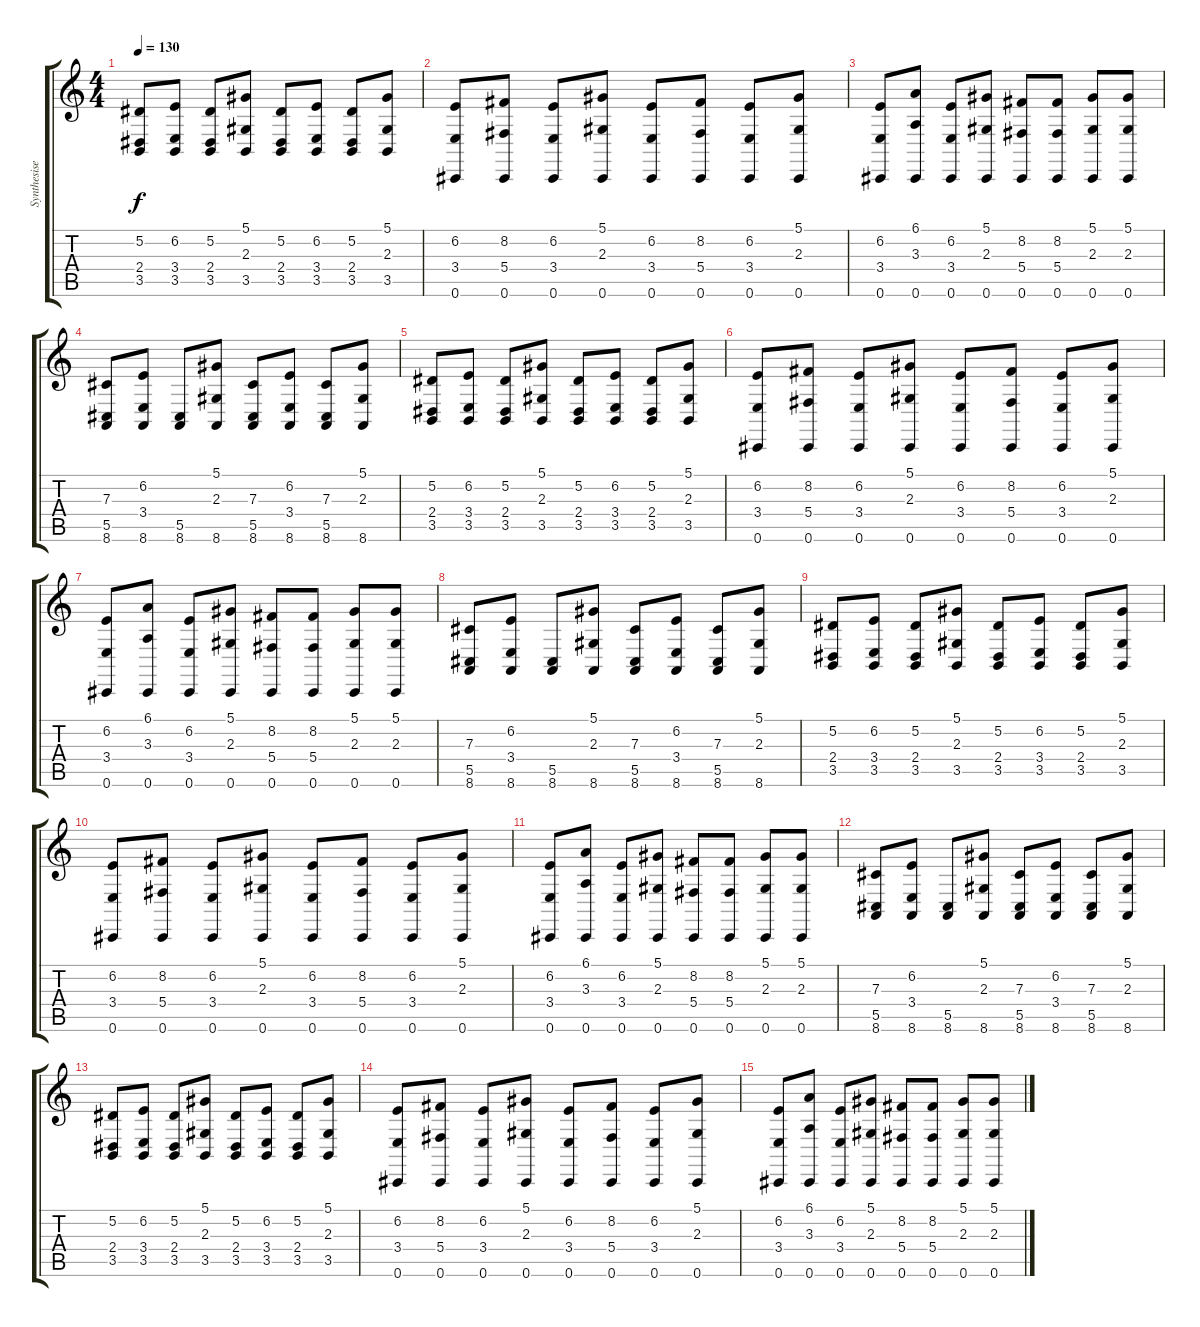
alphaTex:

\track ("Synthesiser Two" "Synthesise") {instrument lead2sawtooth}
\staff {score tabs}
\tuning (Eb4 Bb3 Gb3 Db3 Ab2 Db2) {hide}
\ts (4 4)
\tempo 130
\clef g2
\ks c
(5.2 2.4 3.5).8{dy f} (6.2 3.4 3.5).8 (5.2 2.4 3.5).8 (5.1 2.3 3.5).8 (5.2 2.4 3.5).8 (6.2 3.4 3.5).8 (5.2 2.4 3.5).8 (5.1 2.3 3.5).8 |
(6.2 3.4 0.6).8 (8.2 5.4 0.6).8 (6.2 3.4 0.6).8 (5.1 2.3 0.6).8 (6.2 3.4 0.6).8 (8.2 5.4 0.6).8 (6.2 3.4 0.6).8 (5.1 2.3 0.6).8 |
(6.2 3.4 0.6).8 (6.1 3.3 0.6).8 (6.2 3.4 0.6).8 (5.1 2.3 0.6).8 (8.2 5.4 0.6).8 (8.2 5.4 0.6).8 (5.1 2.3 0.6).8 (5.1 2.3 0.6).8 |
(7.3 5.5 8.6).8{volume 16} (6.2 3.4 8.6).8 (5.5 8.6).8 (5.1 2.3 8.6).8 (7.3 5.5 8.6).8 (6.2 3.4 8.6).8 (7.3 5.5 8.6).8 (5.1 2.3 8.6).8 |
(5.2 2.4 3.5).8 (6.2 3.4 3.5).8 (5.2 2.4 3.5).8 (5.1 2.3 3.5).8 (5.2 2.4 3.5).8 (6.2 3.4 3.5).8 (5.2 2.4 3.5).8 (5.1 2.3 3.5).8 |
(6.2 3.4 0.6).8 (8.2 5.4 0.6).8 (6.2 3.4 0.6).8 (5.1 2.3 0.6).8 (6.2 3.4 0.6).8 (8.2 5.4 0.6).8 (6.2 3.4 0.6).8 (5.1 2.3 0.6).8 |
(6.2 3.4 0.6).8 (6.1 3.3 0.6).8 (6.2 3.4 0.6).8 (5.1 2.3 0.6).8 (8.2 5.4 0.6).8 (8.2 5.4 0.6).8 (5.1 2.3 0.6).8 (5.1 2.3 0.6).8 |
(7.3 5.5 8.6).8 (6.2 3.4 8.6).8 (5.5 8.6).8 (5.1 2.3 8.6).8 (7.3 5.5 8.6).8 (6.2 3.4 8.6).8 (7.3 5.5 8.6).8 (5.1 2.3 8.6).8 |
(5.2 2.4 3.5).8 (6.2 3.4 3.5).8 (5.2 2.4 3.5).8 (5.1 2.3 3.5).8 (5.2 2.4 3.5).8 (6.2 3.4 3.5).8 (5.2 2.4 3.5).8 (5.1 2.3 3.5).8 |
(6.2 3.4 0.6).8 (8.2 5.4 0.6).8 (6.2 3.4 0.6).8 (5.1 2.3 0.6).8 (6.2 3.4 0.6).8 (8.2 5.4 0.6).8 (6.2 3.4 0.6).8 (5.1 2.3 0.6).8 |
(6.2 3.4 0.6).8 (6.1 3.3 0.6).8 (6.2 3.4 0.6).8 (5.1 2.3 0.6).8 (8.2 5.4 0.6).8 (8.2 5.4 0.6).8 (5.1 2.3 0.6).8 (5.1 2.3 0.6).8 |
(7.3 5.5 8.6).8 (6.2 3.4 8.6).8 (5.5 8.6).8 (5.1 2.3 8.6).8 (7.3 5.5 8.6).8 (6.2 3.4 8.6).8 (7.3 5.5 8.6).8 (5.1 2.3 8.6).8 |
(5.2 2.4 3.5).8 (6.2 3.4 3.5).8 (5.2 2.4 3.5).8 (5.1 2.3 3.5).8 (5.2 2.4 3.5).8 (6.2 3.4 3.5).8 (5.2 2.4 3.5).8 (5.1 2.3 3.5).8 |
(6.2 3.4 0.6).8 (8.2 5.4 0.6).8 (6.2 3.4 0.6).8 (5.1 2.3 0.6).8 (6.2 3.4 0.6).8 (8.2 5.4 0.6).8 (6.2 3.4 0.6).8 (5.1 2.3 0.6).8 |
(6.2 3.4 0.6).8 (6.1 3.3 0.6).8 (6.2 3.4 0.6).8 (5.1 2.3 0.6).8 (8.2 5.4 0.6).8 (8.2 5.4 0.6).8 (5.1 2.3 0.6).8 (5.1 2.3 0.6).8
